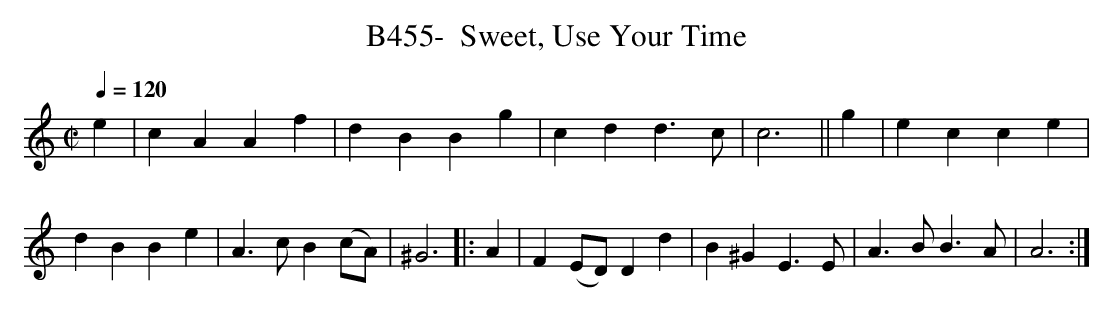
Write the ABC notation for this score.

X:1
T:B455-  Sweet, Use Your Time
Q:1/4=120
L:1/4
M:C|
K:Am
e|cAAf|dBBg|cdd3/2c/|c3||g|\
ecce|dBBe|A3/2c/B(c/A/)|^G3||:A|\
F(E/D/)Dd|B^GE3/2E/|A3/2B/B3/2A/|A3:|]
